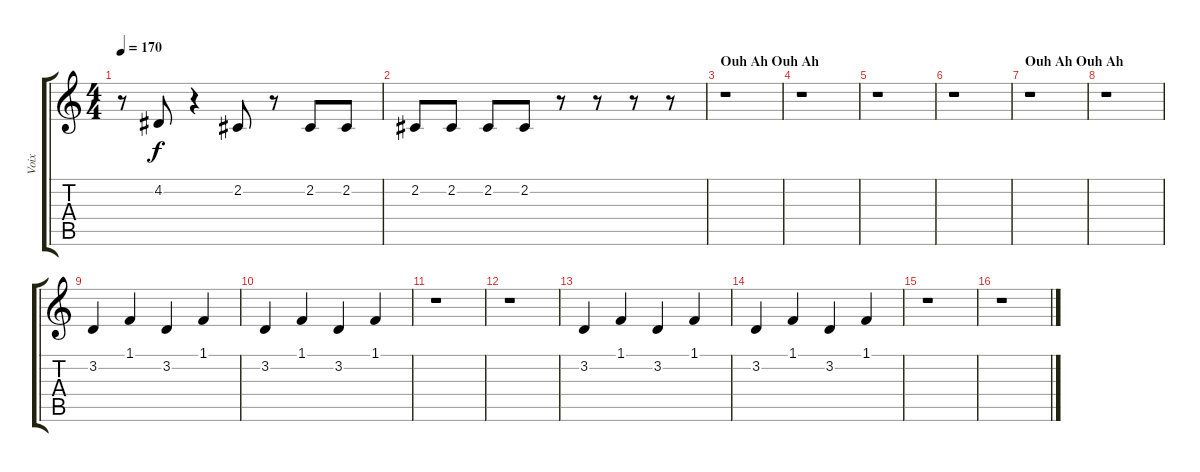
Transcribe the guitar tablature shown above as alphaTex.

\track ("Voix" "Voix") {instrument clarinet}
\staff {score tabs}
\tuning (E4 B3 G3 D3 A2 E2) {hide}
\ts (4 4)
\tempo 170
\clef g2
\ks c
r.8{dy f} 4.2.8 r.4 2.2.8 r.8 2.2.8 2.2.8 |
2.2.8 2.2.8 2.2.8 2.2.8 r.8 r.8 r.8 r.8 |
\section ("" "Ouh Ah Ouh Ah")
r.1 |
r.1 |
r.1 |
r.1 |
\section ("" "Ouh Ah Ouh Ah")
r.1 |
r.1 |
3.2.4 1.1.4 3.2.4 1.1.4 |
3.2.4 1.1.4 3.2.4 1.1.4 |
r.1 |
r.1 |
3.2.4 1.1.4 3.2.4 1.1.4 |
3.2.4 1.1.4 3.2.4 1.1.4 |
r.1 |
r.1
